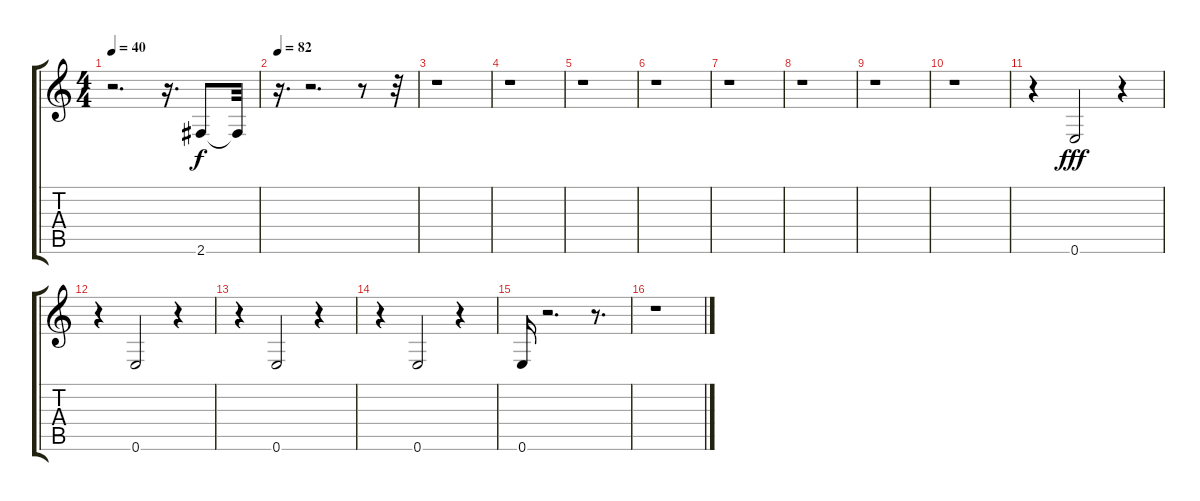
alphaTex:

\track "" {instrument overdrivenguitar}
\staff {score tabs}
\tuning (E4 B3 G3 D3 A2 E2) {hide}
\ts (4 4)
\tempo 40
\clef g2
\ks c
r.2{d dy mp} r.16{d} 2.6.8{dy f} 2.6{t}.32 |
\tempo 82
r.16{d} r.2{d} r.8 r.32 |
r.1 |
r.1 |
r.1 |
r.1 |
r.1 |
r.1 |
r.1 |
r.1 |
r.4 0.6.2{dy fff} r.4 |
r.4 0.6.2 r.4 |
r.4 0.6.2 r.4 |
r.4 0.6.2 r.4 |
0.6.16 r.2{d} r.8{d} |
r.1
